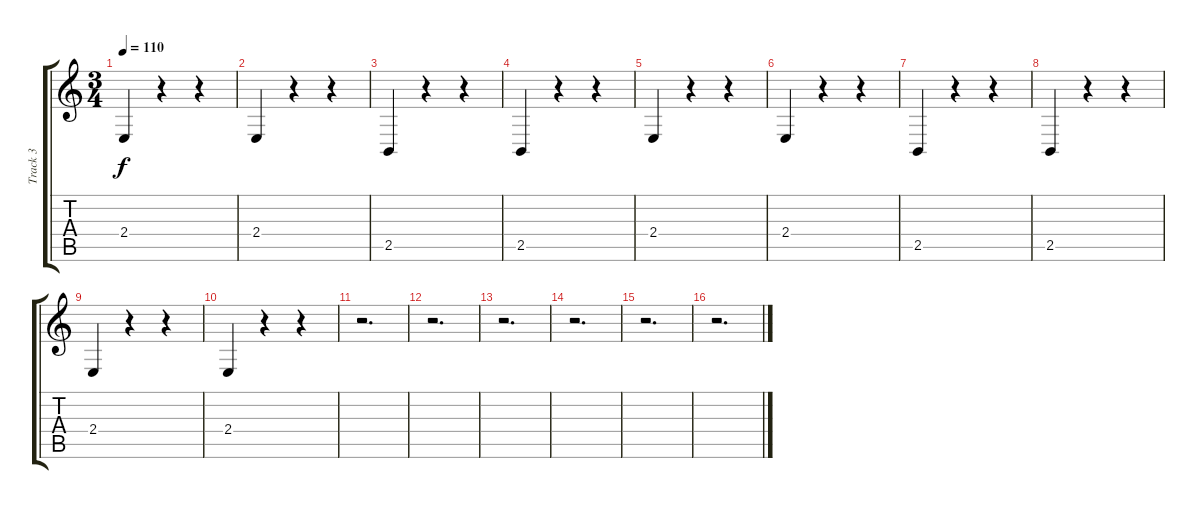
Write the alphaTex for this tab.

\track ("Track 3" "Track 3") {instrument flute}
\staff {score tabs}
\tuning (E4 B3 G3 D3 A2 E2) {hide}
\ts (3 4)
\tempo 110
\clef g2
\ks c
2.4.4{dy f} r.4 r.4 |
2.4.4 r.4 r.4 |
2.5.4 r.4 r.4 |
2.5.4 r.4 r.4 |
2.4.4 r.4 r.4 |
2.4.4 r.4 r.4 |
2.5.4 r.4 r.4 |
2.5.4 r.4 r.4 |
2.4.4 r.4 r.4 |
2.4.4 r.4 r.4 |
r.2{d} |
r.2{d} |
r.2{d} |
r.2{d} |
r.2{d} |
r.2{d}
